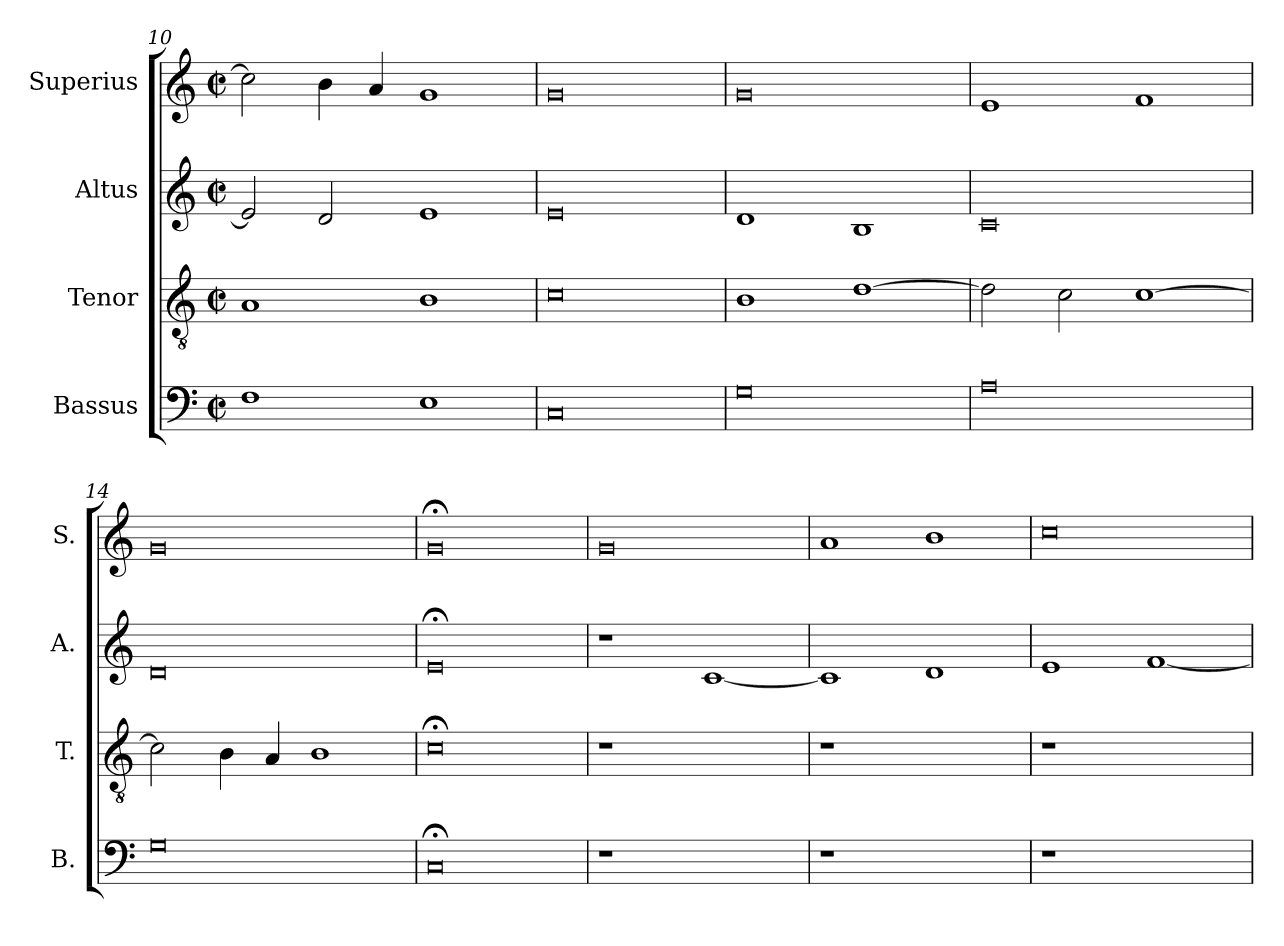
**kern	**kern	**kern	**kern
*part4	*part3	*part2	*part1
*staff4	*staff3	*staff2	*staff1
*I"Bassus	*I"Tenor	*I"Altus	*I"Superius
*I'B.	*I'T.	*I'A.	*I'S.
*clefF4	*clefGv2	*clefG2	*clefG2
*	*ITrd7c12	*	*
*k[]	*k[]	*k[]	*k[]
*C:	*C:	*C:	*C:
*M2/2	*M2/2	*M2/2	*M2/2
*met(c|)	*met(c|)	*met(c|)	*met(c|)
=10	=10	=10	=10
1Fi	1AAi	2ei/]	2cci\]
.	.	2di/	4bi\
.	.	.	4ai/
1Ei	1BBi	1ei	1gi
!!LO:PB:g=z
=11	=11	=11	=11
0Ci	0Ci	0ei	0gi
=12	=12	=12	=12
0Gi	1BBi	1di	0gi
.	[>1Di	1Bi	.
=13	=13	=13	=13
0Ai	2Di\]	0ci	1ei
.	2Ci\	.	.
.	[>1Ci	.	1fi
=14	=14	=14	=14
0Gi	2Ci\]	0di	0gi
.	4BBi\	.	.
.	4AAi/	.	.
.	1BBi	.	.
=15	=15	=15	=15
0C;i	0C;i	0e;i	0g;i
=16	=16	=16	=16
!LO:N:vis=1	!LO:N:vis=1	!	!
1r	1r	1r	0gi
1ryy	1ryy	[<1ci	.
=17	=17	=17	=17
!LO:N:vis=1	!LO:N:vis=1	!	!
1r	1r	1ci]	1ai
1ryy	1ryy	1di	1bi
!!LO:LB:g=z
=18	=18	=18	=18
!LO:N:vis=1	!LO:N:vis=1	!	!
1r	1r	1ei	0cci
1ryy	1ryy	[<1fi	.
=	=	=	=
*-	*-	*-	*-
